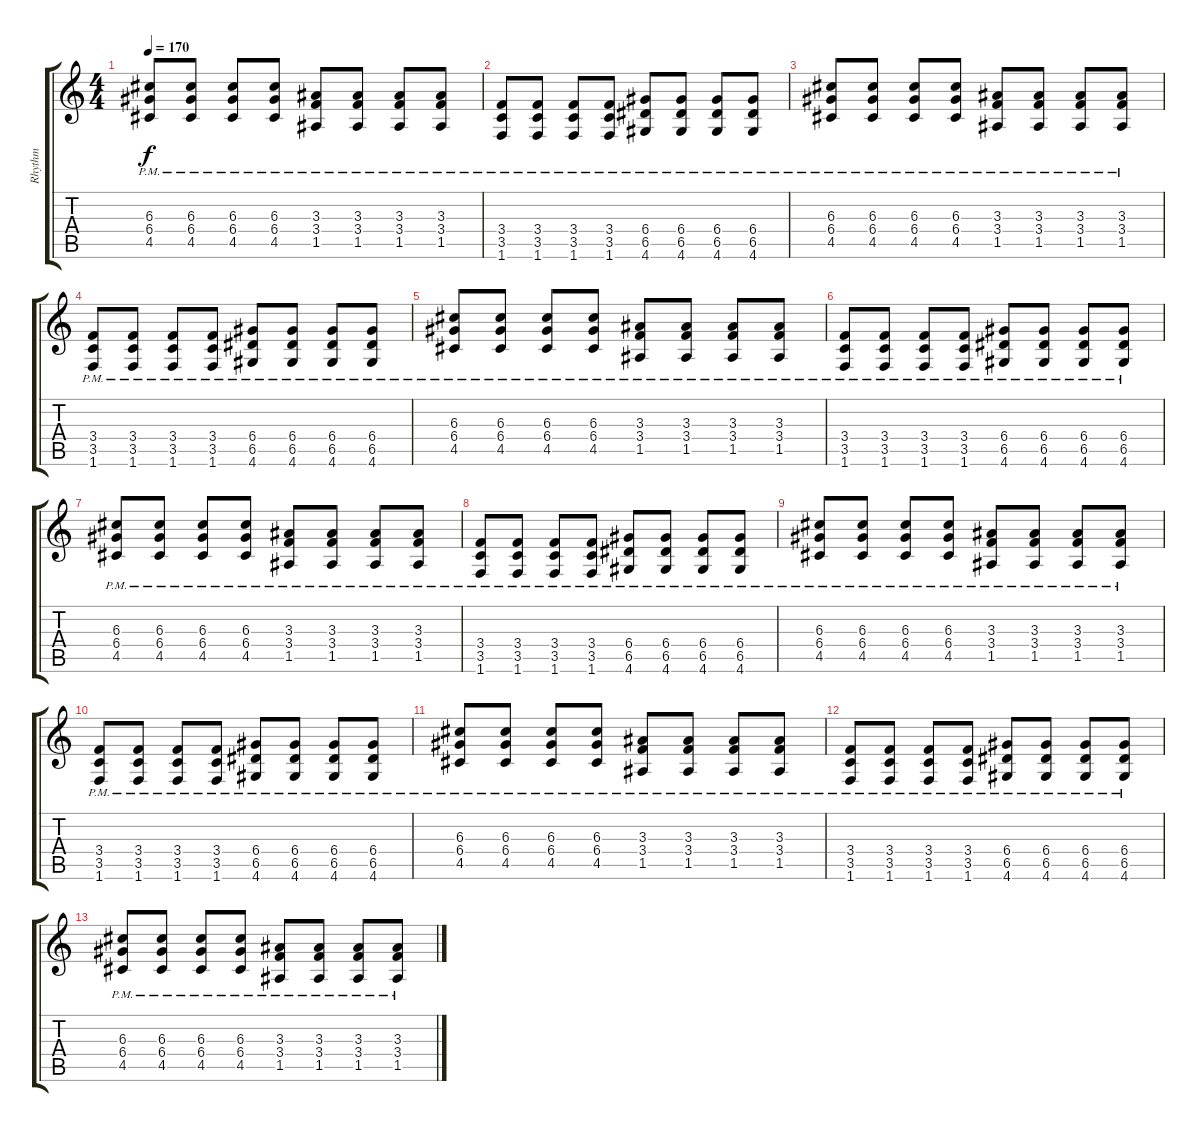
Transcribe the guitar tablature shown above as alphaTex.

\track ("Rhythm" "Rhythm") {instrument overdrivenguitar}
\staff {score tabs}
\tuning (E4 B3 G3 D3 A2 E2) {hide}
\ts (4 4)
\tempo 170
\clef g2
\ks c
(6.3{pm} 6.4{pm} 4.5{pm}).8{dy f} (6.3{pm} 6.4{pm} 4.5{pm}).8 (6.3{pm} 6.4{pm} 4.5{pm}).8 (6.3{pm} 6.4{pm} 4.5{pm}).8 (3.3{pm} 3.4{pm} 1.5{pm}).8 (3.3{pm} 3.4{pm} 1.5{pm}).8 (3.3{pm} 3.4{pm} 1.5{pm}).8 (3.3{pm} 3.4{pm} 1.5{pm}).8 |
(3.4{pm} 3.5{pm} 1.6{pm}).8 (3.4{pm} 3.5{pm} 1.6{pm}).8 (3.4{pm} 3.5{pm} 1.6{pm}).8 (3.4{pm} 3.5{pm} 1.6{pm}).8 (6.4{pm} 6.5{pm} 4.6{pm}).8 (6.4{pm} 6.5{pm} 4.6{pm}).8 (6.4{pm} 6.5{pm} 4.6{pm}).8 (6.4{pm} 6.5{pm} 4.6{pm}).8 |
(6.3{pm} 6.4{pm} 4.5{pm}).8 (6.3{pm} 6.4{pm} 4.5{pm}).8 (6.3{pm} 6.4{pm} 4.5{pm}).8 (6.3{pm} 6.4{pm} 4.5{pm}).8 (3.3{pm} 3.4{pm} 1.5{pm}).8 (3.3{pm} 3.4{pm} 1.5{pm}).8 (3.3{pm} 3.4{pm} 1.5{pm}).8 (3.3{pm} 3.4{pm} 1.5{pm}).8 |
(3.4{pm} 3.5{pm} 1.6{pm}).8 (3.4{pm} 3.5{pm} 1.6{pm}).8 (3.4{pm} 3.5{pm} 1.6{pm}).8 (3.4{pm} 3.5{pm} 1.6{pm}).8 (6.4{pm} 6.5{pm} 4.6{pm}).8 (6.4{pm} 6.5{pm} 4.6{pm}).8 (6.4{pm} 6.5{pm} 4.6{pm}).8 (6.4{pm} 6.5{pm} 4.6{pm}).8 |
(6.3{pm} 6.4{pm} 4.5{pm}).8 (6.3{pm} 6.4{pm} 4.5{pm}).8 (6.3{pm} 6.4{pm} 4.5{pm}).8 (6.3{pm} 6.4{pm} 4.5{pm}).8 (3.3{pm} 3.4{pm} 1.5{pm}).8 (3.3{pm} 3.4{pm} 1.5{pm}).8 (3.3{pm} 3.4{pm} 1.5{pm}).8 (3.3{pm} 3.4{pm} 1.5{pm}).8 |
(3.4{pm} 3.5{pm} 1.6{pm}).8 (3.4{pm} 3.5{pm} 1.6{pm}).8 (3.4{pm} 3.5{pm} 1.6{pm}).8 (3.4{pm} 3.5{pm} 1.6{pm}).8 (6.4{pm} 6.5{pm} 4.6{pm}).8 (6.4{pm} 6.5{pm} 4.6{pm}).8 (6.4{pm} 6.5{pm} 4.6{pm}).8 (6.4{pm} 6.5{pm} 4.6{pm}).8 |
(6.3{pm} 6.4{pm} 4.5{pm}).8 (6.3{pm} 6.4{pm} 4.5{pm}).8 (6.3{pm} 6.4{pm} 4.5{pm}).8 (6.3{pm} 6.4{pm} 4.5{pm}).8 (3.3{pm} 3.4{pm} 1.5{pm}).8 (3.3{pm} 3.4{pm} 1.5{pm}).8 (3.3{pm} 3.4{pm} 1.5{pm}).8 (3.3{pm} 3.4{pm} 1.5{pm}).8 |
(3.4{pm} 3.5{pm} 1.6{pm}).8 (3.4{pm} 3.5{pm} 1.6{pm}).8 (3.4{pm} 3.5{pm} 1.6{pm}).8 (3.4{pm} 3.5{pm} 1.6{pm}).8 (6.4{pm} 6.5{pm} 4.6{pm}).8 (6.4{pm} 6.5{pm} 4.6{pm}).8 (6.4{pm} 6.5{pm} 4.6{pm}).8 (6.4{pm} 6.5{pm} 4.6{pm}).8 |
(6.3{pm} 6.4{pm} 4.5{pm}).8 (6.3{pm} 6.4{pm} 4.5{pm}).8 (6.3{pm} 6.4{pm} 4.5{pm}).8 (6.3{pm} 6.4{pm} 4.5{pm}).8 (3.3{pm} 3.4{pm} 1.5{pm}).8 (3.3{pm} 3.4{pm} 1.5{pm}).8 (3.3{pm} 3.4{pm} 1.5{pm}).8 (3.3{pm} 3.4{pm} 1.5{pm}).8 |
(3.4{pm} 3.5{pm} 1.6{pm}).8 (3.4{pm} 3.5{pm} 1.6{pm}).8 (3.4{pm} 3.5{pm} 1.6{pm}).8 (3.4{pm} 3.5{pm} 1.6{pm}).8 (6.4{pm} 6.5{pm} 4.6{pm}).8 (6.4{pm} 6.5{pm} 4.6{pm}).8 (6.4{pm} 6.5{pm} 4.6{pm}).8 (6.4{pm} 6.5{pm} 4.6{pm}).8 |
(6.3{pm} 6.4{pm} 4.5{pm}).8 (6.3{pm} 6.4{pm} 4.5{pm}).8 (6.3{pm} 6.4{pm} 4.5{pm}).8 (6.3{pm} 6.4{pm} 4.5{pm}).8 (3.3{pm} 3.4{pm} 1.5{pm}).8 (3.3{pm} 3.4{pm} 1.5{pm}).8 (3.3{pm} 3.4{pm} 1.5{pm}).8 (3.3{pm} 3.4{pm} 1.5{pm}).8 |
(3.4{pm} 3.5{pm} 1.6{pm}).8 (3.4{pm} 3.5{pm} 1.6{pm}).8 (3.4{pm} 3.5{pm} 1.6{pm}).8 (3.4{pm} 3.5{pm} 1.6{pm}).8 (6.4{pm} 6.5{pm} 4.6{pm}).8 (6.4{pm} 6.5{pm} 4.6{pm}).8 (6.4{pm} 6.5{pm} 4.6{pm}).8 (6.4{pm} 6.5{pm} 4.6{pm}).8 |
(6.3{pm} 6.4{pm} 4.5{pm}).8 (6.3{pm} 6.4{pm} 4.5{pm}).8 (6.3{pm} 6.4{pm} 4.5{pm}).8 (6.3{pm} 6.4{pm} 4.5{pm}).8 (3.3{pm} 3.4{pm} 1.5{pm}).8 (3.3{pm} 3.4{pm} 1.5{pm}).8 (3.3{pm} 3.4{pm} 1.5{pm}).8 (3.3{pm} 3.4{pm} 1.5{pm}).8
